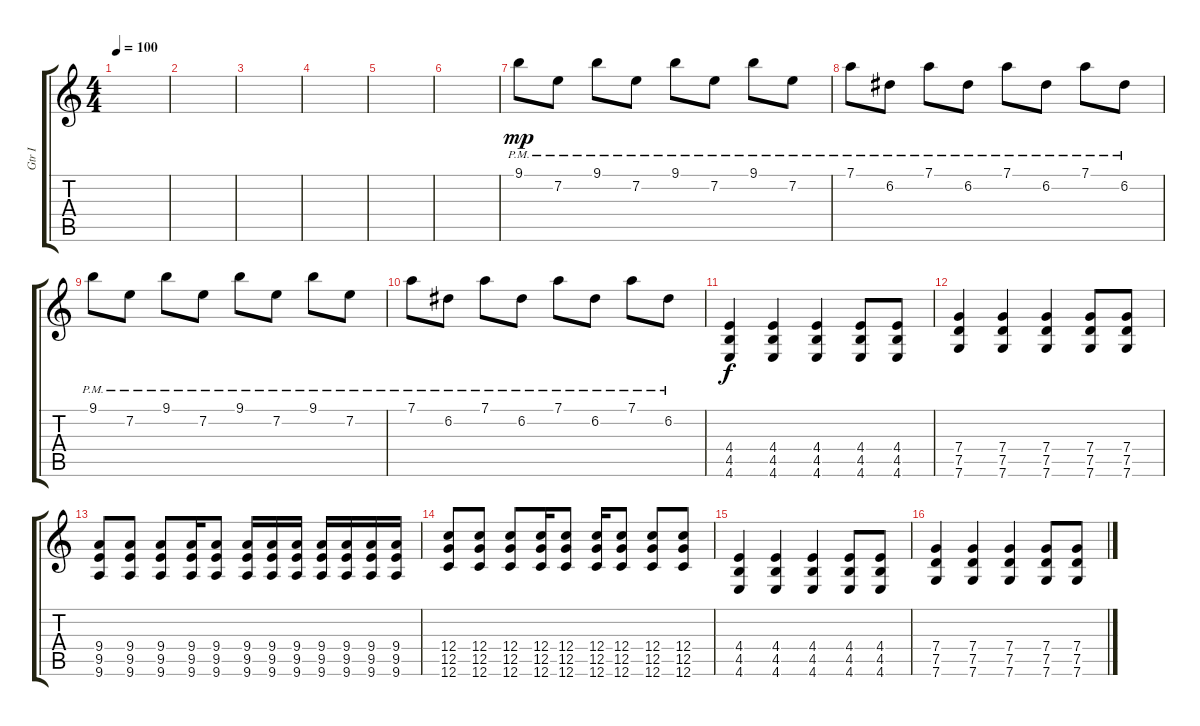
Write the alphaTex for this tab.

\track ("Gtr I" "Gtr I") {instrument overdrivenguitar}
\staff {score tabs}
\tuning (D4 A3 F3 C3 G2 C2) {hide}
\ts (4 4)
\tempo 100
\clef g2
\ks c
|
|
|
|
|
|
9.1{pm}.8{dy mp} 7.2{pm}.8 9.1{pm}.8 7.2{pm}.8 9.1{pm}.8 7.2{pm}.8 9.1{pm}.8 7.2{pm}.8 |
7.1{pm}.8 6.2{pm}.8 7.1{pm}.8 6.2{pm}.8 7.1{pm}.8 6.2{pm}.8 7.1{pm}.8 6.2{pm}.8 |
9.1{pm}.8 7.2{pm}.8 9.1{pm}.8 7.2{pm}.8 9.1{pm}.8 7.2{pm}.8 9.1{pm}.8 7.2{pm}.8 |
7.1{pm}.8 6.2{pm}.8 7.1{pm}.8 6.2{pm}.8 7.1{pm}.8 6.2{pm}.8 7.1{pm}.8 6.2{pm}.8 |
(4.4 4.5 4.6).4{dy f} (4.4 4.5 4.6).4 (4.4 4.5 4.6).4 (4.4 4.5 4.6).8 (4.4 4.5 4.6).8 |
(7.4 7.5 7.6).4 (7.4 7.5 7.6).4 (7.4 7.5 7.6).4 (7.4 7.5 7.6).8 (7.4 7.5 7.6).8 |
(9.4 9.5 9.6).8 (9.4 9.5 9.6).8 (9.4 9.5 9.6).8 (9.4 9.5 9.6).16 (9.4 9.5 9.6).8 (9.4 9.5 9.6).16 (9.4 9.5 9.6).16 (9.4 9.5 9.6).16 (9.4 9.5 9.6).16 (9.4 9.5 9.6).16 (9.4 9.5 9.6).16 (9.4 9.5 9.6).16 |
(12.4 12.5 12.6).8 (12.4 12.5 12.6).8 (12.4 12.5 12.6).8 (12.4 12.5 12.6).16 (12.4 12.5 12.6).8 (12.4 12.5 12.6).16 (12.4 12.5 12.6).8 (12.4 12.5 12.6).8 (12.4 12.5 12.6).8 |
(4.4 4.5 4.6).4 (4.4 4.5 4.6).4 (4.4 4.5 4.6).4 (4.4 4.5 4.6).8 (4.4 4.5 4.6).8 |
(7.4 7.5 7.6).4 (7.4 7.5 7.6).4 (7.4 7.5 7.6).4 (7.4 7.5 7.6).8 (7.4 7.5 7.6).8
